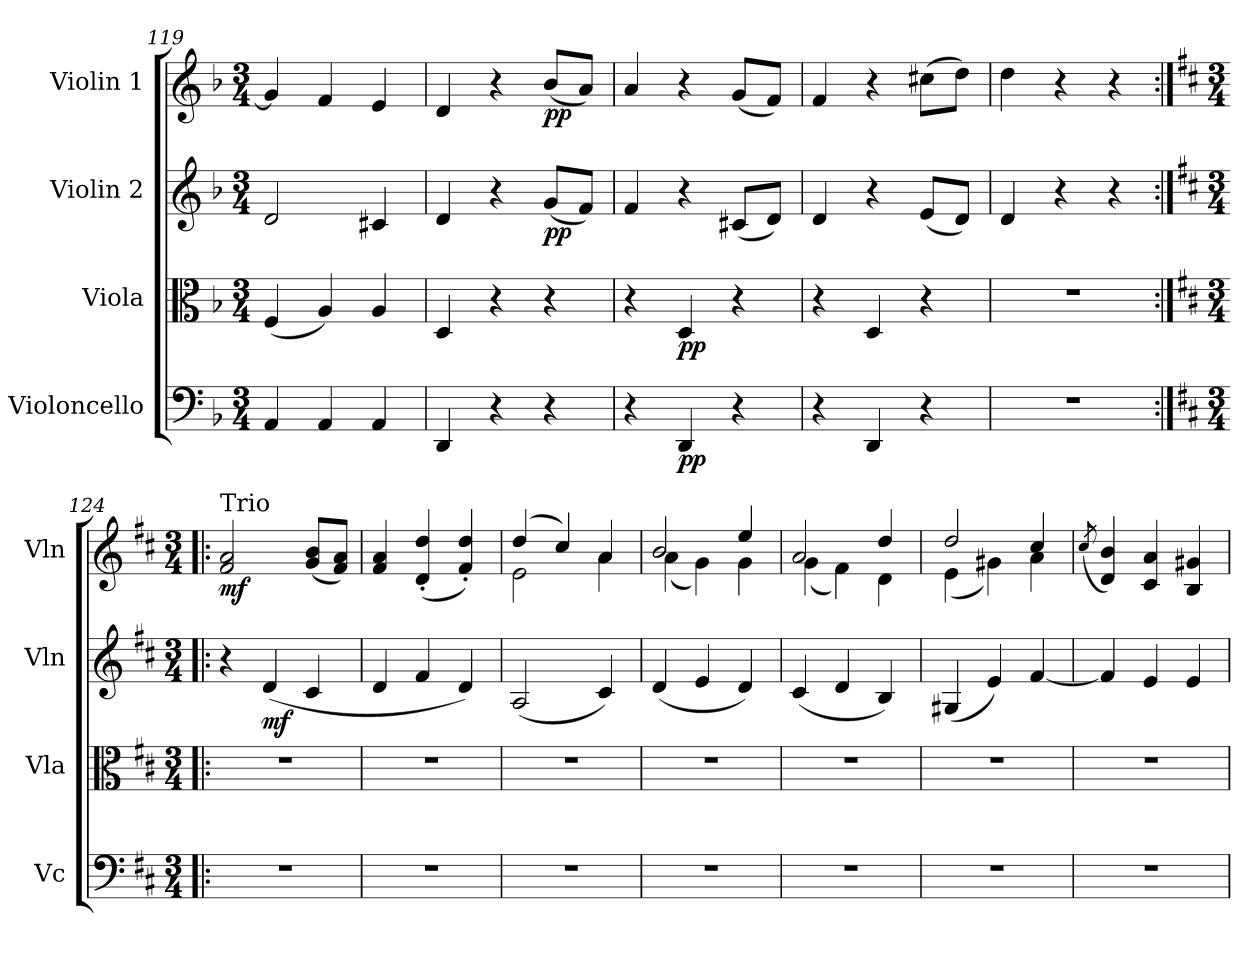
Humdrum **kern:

**kern	**dynam	**kern	**dynam	**kern	**dynam	**kern	**dynam
*part4	*part4	*part3	*part3	*part2	*part2	*part1	*part1
*staff4	*staff4	*staff3	*staff3	*staff2	*staff2	*staff1	*staff1
*I"Violoncello	*	*I"Viola	*	*I"Violin 2	*	*I"Violin 1	*
*I'Vc	*	*I'Vla	*	*I'Vln	*	*I'Vln	*
!!LO:PB:g=z
*clefF4	*	*clefC3	*	*clefG2	*	*clefG2	*
*k[b-]	*	*k[b-]	*	*k[b-]	*	*k[b-]	*
*M3/4	*	*M3/4	*	*M3/4	*	*M3/4	*
=119	=119	=119	=119	=119	=119	=119	=119
4AA/	.	(<4F/	.	2d/	.	4g#/]	.
4AA/	.	4A/)	.	.	.	4f/	.
4AA/	.	4A/	.	4c#X/	.	4e/	.
=120	=120	=120	=120	=120	=120	=120	=120
4DD/	.	4D/	.	4d/	.	4d/	.
4r	.	4r	.	4r	.	4r	.
!	!	!	!	!	!LO:DY:b	!	!LO:DY:b
4r	.	4r	.	(<8g/L	pp	(<8b-/L	pp
.	.	.	.	8f/J)	.	8a/J)	.
=121	=121	=121	=121	=121	=121	=121	=121
4r	.	4r	.	4f/	.	4a/	.
!	!LO:DY:b	!	!LO:DY:b	!	!	!	!
4DD/	pp	4D/	pp	4r	.	4r	.
4r	.	4r	.	(<8c#X/L	.	(<8g/L	.
.	.	.	.	8d/J)	.	8f/J)	.
=122	=122	=122	=122	=122	=122	=122	=122
4r	.	4r	.	4d/	.	4f/	.
4DD/	.	4D/	.	4r	.	4r	.
4r	.	4r	.	(<8e/L	.	(>8cc#X\L	.
.	.	.	.	8d/J)	.	8dd\J)	.
=123	=123	=123	=123	=123	=123	=123	=123
2.r	.	2.r	.	4d/	.	4dd\	.
.	.	.	.	4r	.	4r	.
.	.	.	.	4r	.	4r	.
!!LO:LB:g=z
=124:|!|:	=124:|!|:	=124:|!|:	=124:|!|:	=124:|!|:	=124:|!|:	=124:|!|:	=124:|!|:
*k[f#c#]	*	*k[f#c#]	*	*k[f#c#]	*	*k[f#c#]	*
*M3/4	*	*M3/4	*	*M3/4	*	*M3/4	*
!	!	!	!	!	!	!LO:TX:a:t=Trio	!
!	!	!	!	!	!	!	!LO:DY:b
2.r	.	2.r	.	4r	.	2f#/ 2a/	mf
!	!	!	!	!	!LO:DY:b	!	!
.	.	.	.	(>4d/	mf	.	.
.	.	.	.	4c#/	.	(<8g/ 8b/L	.
.	.	.	.	.	.	8f#/ 8a/J)	.
=125	=125	=125	=125	=125	=125	=125	=125
2.r	.	2.r	.	4d/	.	4f#/ 4a/	.
.	.	.	.	4f#/	.	(<4d/' 4dd/'	.
.	.	.	.	4d/)	.	4f#/' 4dd/')	.
=126	=126	=126	=126	=126	=126	=126	=126
*	*	*	*	*	*	*^	*
2.r	.	2.r	.	(<2A/	.	(>4dd/	2e\	.
.	.	.	.	.	.	4cc#/)	.	.
.	.	.	.	4c#/)	.	4a/	4a\	.
=127	=127	=127	=127	=127	=127	=127	=127	=127
2.r	.	2.r	.	(<4d/	.	2b/	(<4a\	.
.	.	.	.	4e/	.	.	4g\)	.
.	.	.	.	4d/)	.	4ee/	4g\	.
=128	=128	=128	=128	=128	=128	=128	=128	=128
2.r	.	2.r	.	(<4c#/	.	2a/	(<4g\	.
.	.	.	.	4d/	.	.	4f#\)	.
.	.	.	.	4B/)	.	4dd/	4d\	.
!!LO:LB:g=z	!!
=129	=129	=129	=129	=129	=129	=129	=129	=129
2.r	.	2.r	.	(<4G#X/	.	2dd/	(<4e\	.
.	.	.	.	4e/)	.	.	4g#X\)	.
.	.	.	.	[4f#/	.	4cc#/	4a\	.
*	*	*	*	*	*	*v	*v	*
=130	=130	=130	=130	=130	=130	=130	=130
.	.	.	.	.	.	(>8qcc#/	.
2.r	.	2.r	.	4f#/]	.	4d/ 4b/)	.
.	.	.	.	4e/	.	4c#/ 4a/	.
.	.	.	.	4e/	.	4B/ 4g#X/	.
=	=	=	=	=	=	=	=
*-	*-	*-	*-	*-	*-	*-	*-
